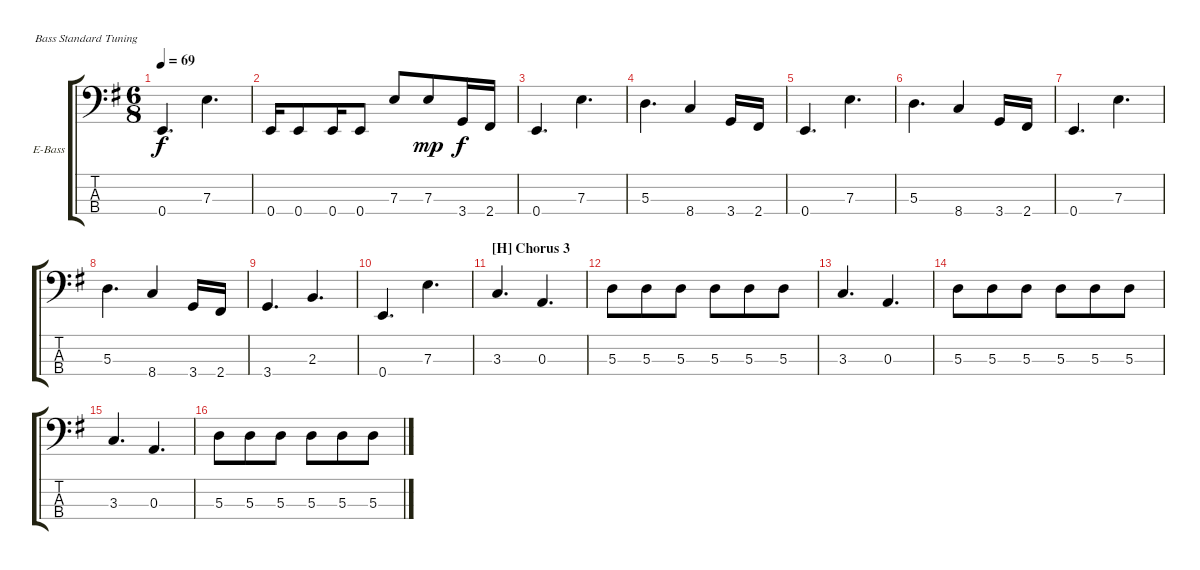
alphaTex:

\bracketExtendMode groupsimilarinstruments
\firstSystemTrackNameOrientation horizontal
\otherSystemsTrackNameOrientation horizontal
\track ("E-Bass" "E-Bass") {instrument fretlessbass}
\staff {score tabs}
\tuning (G2 D2 A1 E1)
\ts (6 8)
\tempo 69
\clef f4
\ks g
0.4.4{d dy f} 7.3.4{d} |
0.4.16 0.4.8 0.4.16 0.4.8 7.3.8 7.3.8{dy mp} 3.4.16{dy f} 2.4.16 |
0.4.4{d} 7.3.4{d} |
5.3.4{d} 8.4.4 3.4.16 2.4.16 |
0.4.4{d} 7.3.4{d} |
5.3.4{d} 8.4.4 3.4.16 2.4.16 |
0.4.4{d} 7.3.4{d} |
5.3.4{d} 8.4.4 3.4.16 2.4.16 |
3.4.4{d} 2.3.4{d} |
0.4.4{d} 7.3.4{d} |
\section ("H" "Chorus 3")
3.3.4{d} 0.3.4{d} |
5.3.8 5.3.8 5.3.8 5.3.8 5.3.8 5.3.8 |
3.3.4{d} 0.3.4{d} |
5.3.8 5.3.8 5.3.8 5.3.8 5.3.8 5.3.8 |
3.3.4{d} 0.3.4{d} |
5.3.8 5.3.8 5.3.8 5.3.8 5.3.8 5.3.8
